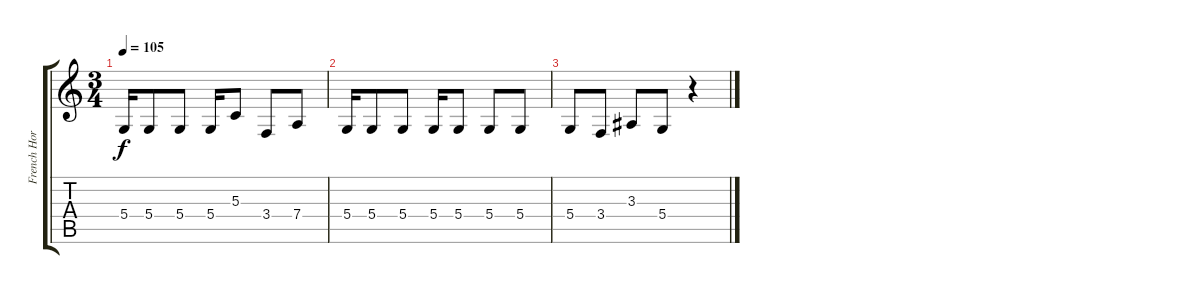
\track ("French Horn" "French Hor") {instrument frenchhorn}
\staff {score tabs}
\tuning (E4 B3 G3 D3 A2 E2) {hide}
\ts (3 4)
\tempo 105
\clef g2
\ks c
5.4.16{dy f} 5.4.8 5.4.8 5.4.16 5.3.8 3.4.8 7.4.8 |
5.4.16 5.4.8 5.4.8 5.4.16 5.4.8 5.4.8 5.4.8 |
5.4.8 3.4.8 3.3.8 5.4.8 r.4
